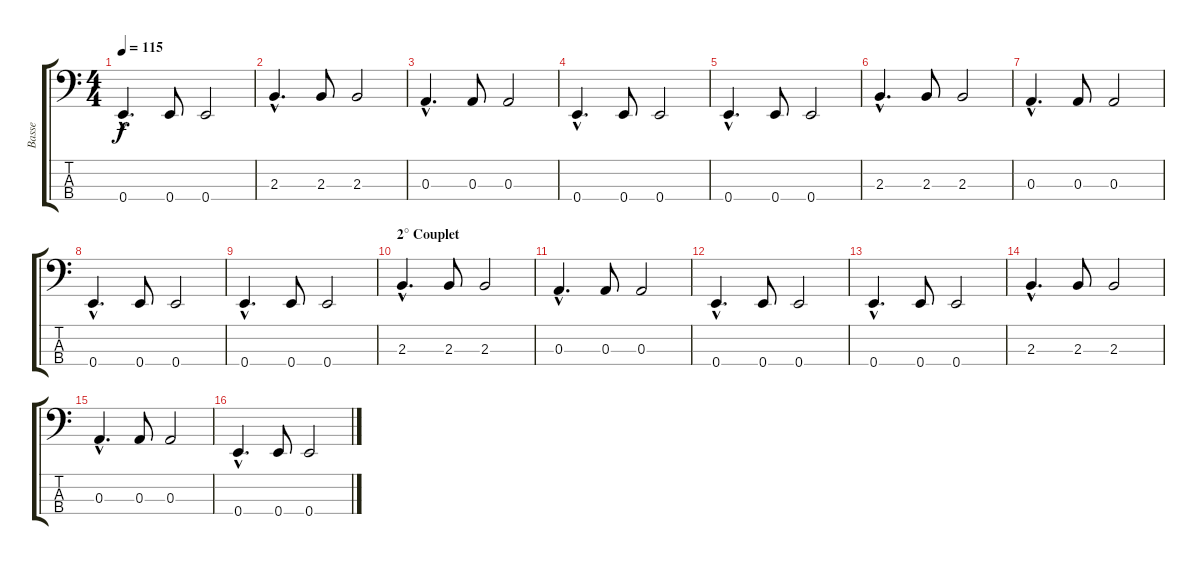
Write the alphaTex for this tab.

\track ("Basse" "Basse") {instrument electricbassfinger}
\staff {score tabs}
\tuning (G2 D2 A1 E1) {hide}
\ts (4 4)
\tempo 115
\clef f4
\ks c
0.4{hac}.4{d dy f} 0.4.8 0.4.2 |
2.3{hac}.4{d} 2.3.8 2.3.2 |
0.3{hac}.4{d} 0.3.8 0.3.2 |
0.4{hac}.4{d} 0.4.8 0.4.2 |
0.4{hac}.4{d} 0.4.8 0.4.2 |
2.3{hac}.4{d} 2.3.8 2.3.2 |
0.3{hac}.4{d} 0.3.8 0.3.2 |
0.4{hac}.4{d} 0.4.8 0.4.2 |
0.4{hac}.4{d} 0.4.8 0.4.2 |
\section ("" "2° Couplet")
2.3{hac}.4{d} 2.3.8 2.3.2 |
0.3{hac}.4{d} 0.3.8 0.3.2 |
0.4{hac}.4{d} 0.4.8 0.4.2 |
0.4{hac}.4{d} 0.4.8 0.4.2 |
2.3{hac}.4{d} 2.3.8 2.3.2 |
0.3{hac}.4{d} 0.3.8 0.3.2 |
0.4{hac}.4{d} 0.4.8 0.4.2
